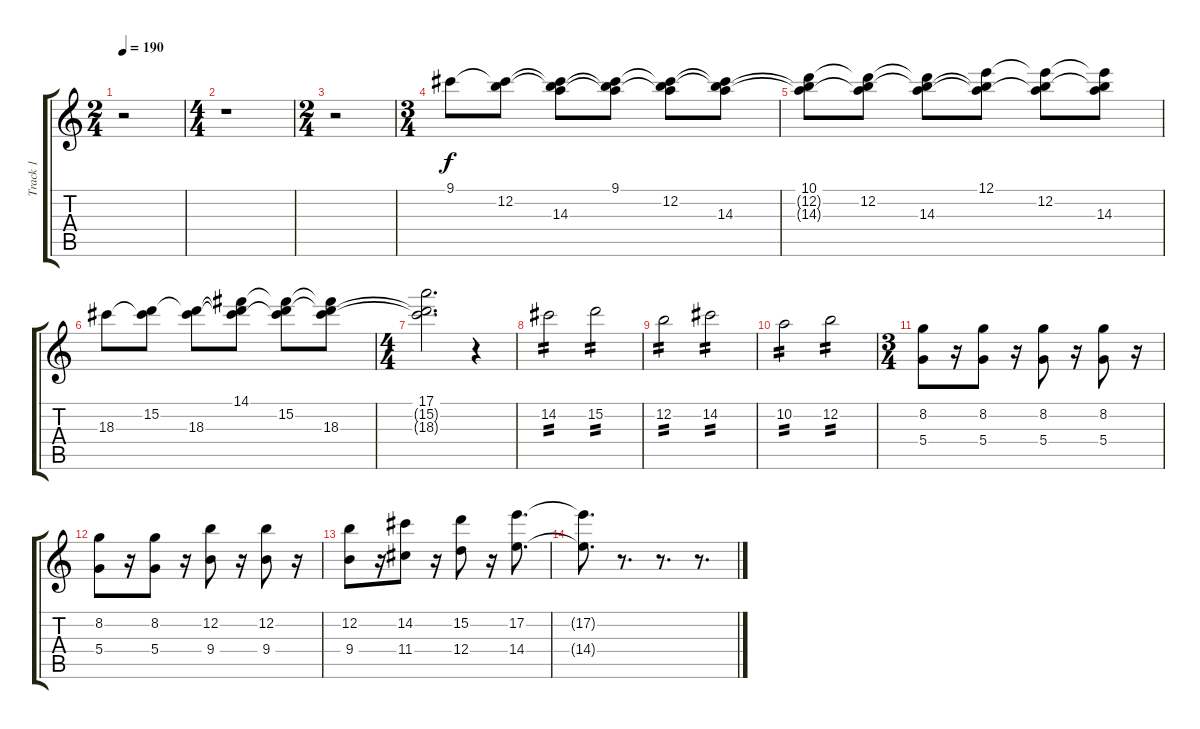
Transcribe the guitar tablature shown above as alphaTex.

\track ("Track 1" "Track 1") {instrument overdrivenguitar}
\staff {score tabs}
\tuning (E4 B3 G3 D3 A2 E2) {hide}
\ts (2 4)
\tempo 190
\clef g2
\ks c
r.2{dy f} |
\ts (4 4)
r.1 |
\ts (2 4)
r.2 |
\ts (3 4)
9.1.8 (9.1{t} 12.2).8 (9.1{t} 12.2{t} 14.3).8 (9.1 12.2{t} 14.3{t}).8 (9.1{t} 12.2 14.3{t}).8 (9.1{t} 12.2{t} 14.3).8 |
(10.1 12.2{t} 14.3{t}).8 (10.1{t} 12.2 14.3{t}).8 (10.1{t} 12.2{t} 14.3).8 (12.1 12.2{t} 14.3{t}).8 (12.1{t} 12.2 14.3{t}).8 (12.1{t} 12.2{t} 14.3).8 |
18.3.8 (15.2 18.3{t}).8 (15.2{t} 18.3).8 (14.1 15.2{t} 18.3{t}).8 (14.1{t} 15.2 18.3{t}).8 (14.1{t} 15.2{t} 18.3).8 |
\ts (4 4)
(17.1 15.2{t} 18.3{t}).2{d} r.4 |
14.2.2{tp 2} 15.2.2{tp 2} |
12.2.2{tp 2} 14.2.2{tp 2} |
10.2.2{tp 2} 12.2.2{tp 2} |
\ts (3 4)
(8.2 5.4).8 r.16 (8.2 5.4).8 r.16 (8.2 5.4).8 r.16 (8.2 5.4).8 r.16 |
(8.2 5.4).8 r.16 (8.2 5.4).8 r.16 (12.2 9.4).8 r.16 (12.2 9.4).8 r.16 |
(12.2 9.4).8 r.16 (14.2 11.4).8 r.16 (15.2 12.4).8 r.16 (17.2 14.4).8{d} |
(17.2{t} 14.4{t}).8{d} r.8{d} r.8{d} r.8{d}
